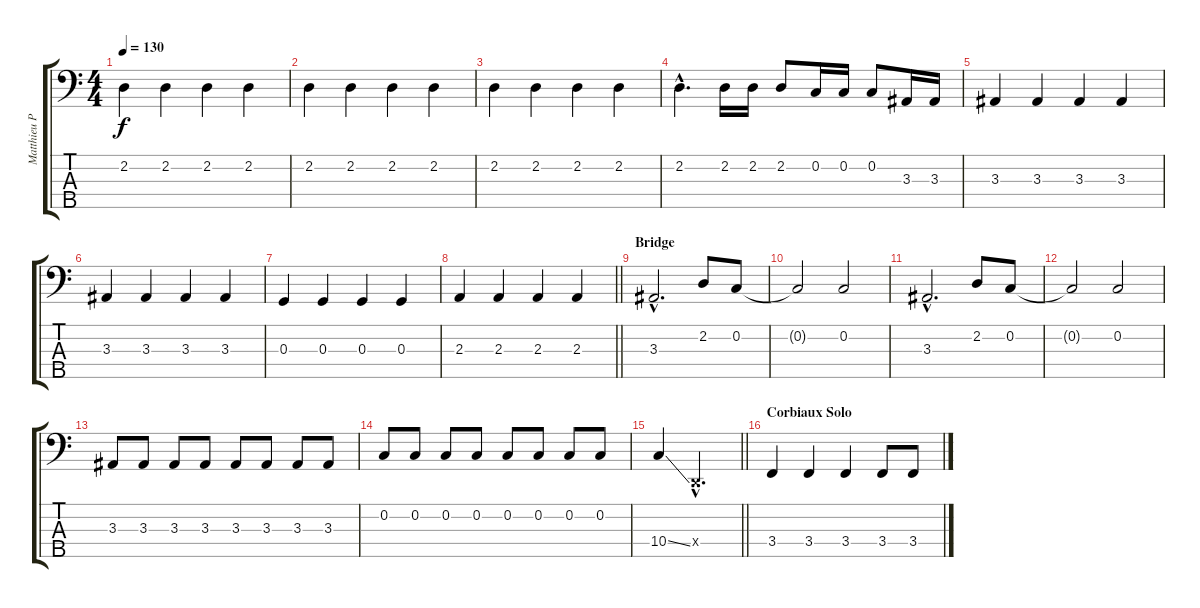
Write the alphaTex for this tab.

\track ("Matthieu Plana (Bass)" "Matthieu P") {instrument electricbassfinger}
\staff {score tabs}
\tuning (F2 C2 G1 D1 A0) {hide}
\ts (4 4)
\tempo 130
\clef f4
\ks c
2.2.4{dy f} 2.2.4 2.2.4 2.2.4 |
2.2.4 2.2.4 2.2.4 2.2.4 |
2.2.4 2.2.4 2.2.4 2.2.4 |
2.2{hac}.4{d} 2.2.16 2.2.16 2.2.8 0.2.16 0.2.16 0.2.8 3.3.16 3.3.16 |
3.3.4 3.3.4 3.3.4 3.3.4 |
3.3.4 3.3.4 3.3.4 3.3.4 |
0.3.4 0.3.4 0.3.4 0.3.4 |
\barLineRight lightlight
2.3.4 2.3.4 2.3.4 2.3.4 |
\section ("" "Bridge")
3.3{hac}.2{d} 2.2.8 0.2.8 |
0.2{t}.2 0.2.2 |
3.3{hac}.2{d} 2.2.8 0.2.8 |
0.2{t}.2 0.2.2 |
3.3.8 3.3.8 3.3.8 3.3.8 3.3.8 3.3.8 3.3.8 3.3.8 |
0.2.8 0.2.8 0.2.8 0.2.8 0.2.8 0.2.8 0.2.8 0.2.8 |
\barLineRight lightlight
10.4{ss}.4 0.4{hac x}.2{d} |
\section ("" "Corbiaux Solo")
3.4.4 3.4.4 3.4.4 3.4.8 3.4.8
